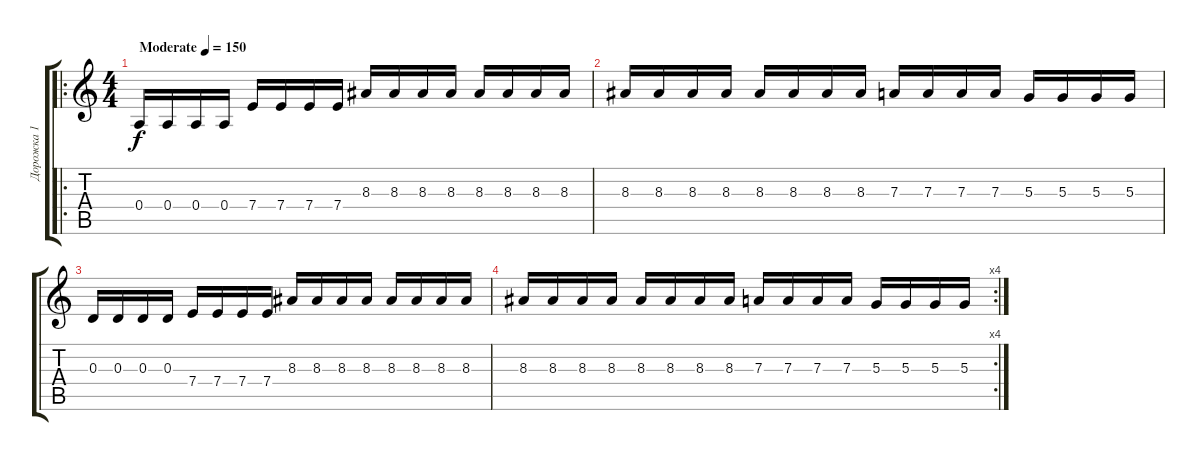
\track ("Дорожка 1" "Дорожка 1") {instrument overdrivenguitar}
\staff {score tabs}
\tuning (B3 Gb3 D3 A2 E2 B1) {hide}
\ro
\ts (4 4)
\tempo (150 "Moderate")
\tempo 180
\tempo (150 "Moderate")
\clef g2
\ks c
0.4.16{dy f instrument overdrivenguitar} 0.4.16 0.4.16 0.4.16 7.4.16 7.4.16 7.4.16 7.4.16 8.3.16 8.3.16 8.3.16 8.3.16 8.3.16 8.3.16 8.3.16 8.3.16 |
8.3.16 8.3.16 8.3.16 8.3.16 8.3.16 8.3.16 8.3.16 8.3.16 7.3.16 7.3.16 7.3.16 7.3.16 5.3.16 5.3.16 5.3.16 5.3.16 |
0.3.16 0.3.16 0.3.16 0.3.16 7.4.16 7.4.16 7.4.16 7.4.16 8.3.16 8.3.16 8.3.16 8.3.16 8.3.16 8.3.16 8.3.16 8.3.16 |
\rc 4
8.3.16 8.3.16 8.3.16 8.3.16 8.3.16 8.3.16 8.3.16 8.3.16 7.3.16 7.3.16 7.3.16 7.3.16 5.3.16 5.3.16 5.3.16 5.3.16
